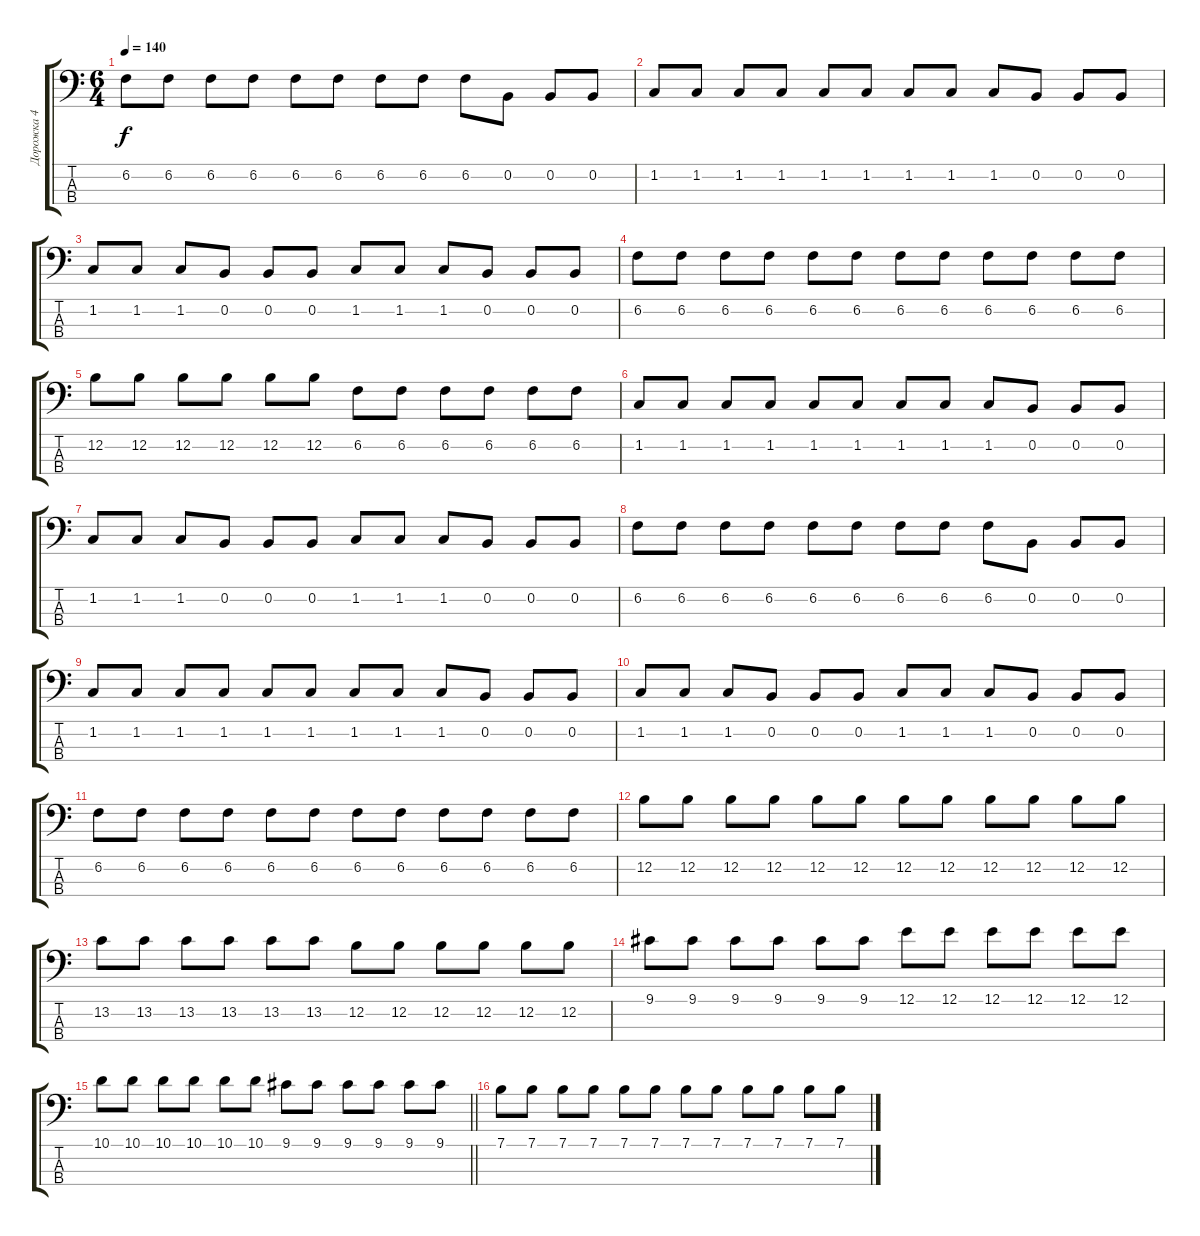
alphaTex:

\track ("Дорожка 4" "Дорожка 4") {instrument electricbassfinger}
\staff {score tabs}
\tuning (E2 B1 Gb1 Db1) {hide}
\ts (6 4)
\tempo 140
\clef f4
\ks c
6.2.8{dy f} 6.2.8 6.2.8 6.2.8 6.2.8 6.2.8 6.2.8 6.2.8 6.2.8 0.2.8 0.2.8 0.2.8 |
1.2.8 1.2.8 1.2.8 1.2.8 1.2.8 1.2.8 1.2.8 1.2.8 1.2.8 0.2.8 0.2.8 0.2.8 |
1.2.8 1.2.8 1.2.8 0.2.8 0.2.8 0.2.8 1.2.8 1.2.8 1.2.8 0.2.8 0.2.8 0.2.8 |
6.2.8 6.2.8 6.2.8 6.2.8 6.2.8 6.2.8 6.2.8 6.2.8 6.2.8 6.2.8 6.2.8 6.2.8 |
12.2.8 12.2.8 12.2.8 12.2.8 12.2.8 12.2.8 6.2.8 6.2.8 6.2.8 6.2.8 6.2.8 6.2.8 |
1.2.8 1.2.8 1.2.8 1.2.8 1.2.8 1.2.8 1.2.8 1.2.8 1.2.8 0.2.8 0.2.8 0.2.8 |
1.2.8 1.2.8 1.2.8 0.2.8 0.2.8 0.2.8 1.2.8 1.2.8 1.2.8 0.2.8 0.2.8 0.2.8 |
6.2.8 6.2.8 6.2.8 6.2.8 6.2.8 6.2.8 6.2.8 6.2.8 6.2.8 0.2.8 0.2.8 0.2.8 |
1.2.8 1.2.8 1.2.8 1.2.8 1.2.8 1.2.8 1.2.8 1.2.8 1.2.8 0.2.8 0.2.8 0.2.8 |
1.2.8 1.2.8 1.2.8 0.2.8 0.2.8 0.2.8 1.2.8 1.2.8 1.2.8 0.2.8 0.2.8 0.2.8 |
6.2.8 6.2.8 6.2.8 6.2.8 6.2.8 6.2.8 6.2.8 6.2.8 6.2.8 6.2.8 6.2.8 6.2.8 |
12.2.8 12.2.8 12.2.8 12.2.8 12.2.8 12.2.8 12.2.8 12.2.8 12.2.8 12.2.8 12.2.8 12.2.8 |
13.2.8 13.2.8 13.2.8 13.2.8 13.2.8 13.2.8 12.2.8 12.2.8 12.2.8 12.2.8 12.2.8 12.2.8 |
9.1.8 9.1.8 9.1.8 9.1.8 9.1.8 9.1.8 12.1.8 12.1.8 12.1.8 12.1.8 12.1.8 12.1.8 |
\barLineRight lightlight
10.1.8 10.1.8 10.1.8 10.1.8 10.1.8 10.1.8 9.1.8 9.1.8 9.1.8 9.1.8 9.1.8 9.1.8 |
7.1.8 7.1.8 7.1.8 7.1.8 7.1.8 7.1.8 7.1.8 7.1.8 7.1.8 7.1.8 7.1.8 7.1.8
